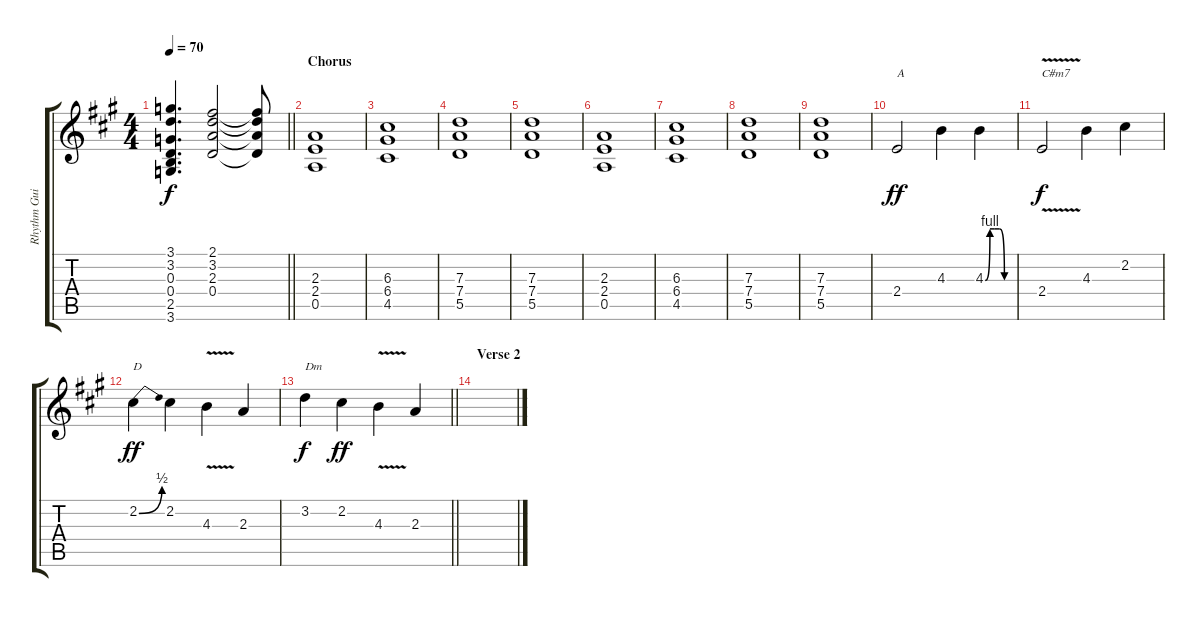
\track ("Rhythm Guitar (Richie Sambora)" "Rhythm Gui") {instrument distortionguitar}
\staff {score tabs}
\tuning (E4 B3 G3 D3 A2 E2) {hide}
\ts (4 4)
\tempo 70
\clef g2
\barLineRight lightlight
\ks a
(3.1 3.2 0.3 0.4 2.5 3.6).4{d dy f} (2.1 3.2 2.3 0.4).2 (2.1{t} 3.2{t} 2.3{t} 0.4{t}).8 |
\section ("" "Chorus")
(2.3 2.4 0.5).1 |
(6.3 6.4 4.5).1 |
(7.3 7.4 5.5).1 |
(7.3 7.4 5.5).1 |
(2.3 2.4 0.5).1 |
(6.3 6.4 4.5).1 |
(7.3 7.4 5.5).1 |
(7.3 7.4 5.5).1 |
2.4.2{txt "A" dy ff} 4.3.4 4.3{be (custom 0 0 10 4 20 4 30 4 41 0 60 0)}.4 |
2.4{v}.2{txt "C#m7" dy f} 4.3.4 2.2.4 |
2.2{be (bend 0 0 60 2)}.4{txt "D" dy ff} 2.2.4 4.3{v}.4 2.3.4 |
\barLineRight lightlight
3.2.4{txt "Dm" dy f} 2.2.4{dy ff} 4.3{v}.4 2.3.4 |
\section ("" "Verse 2")
